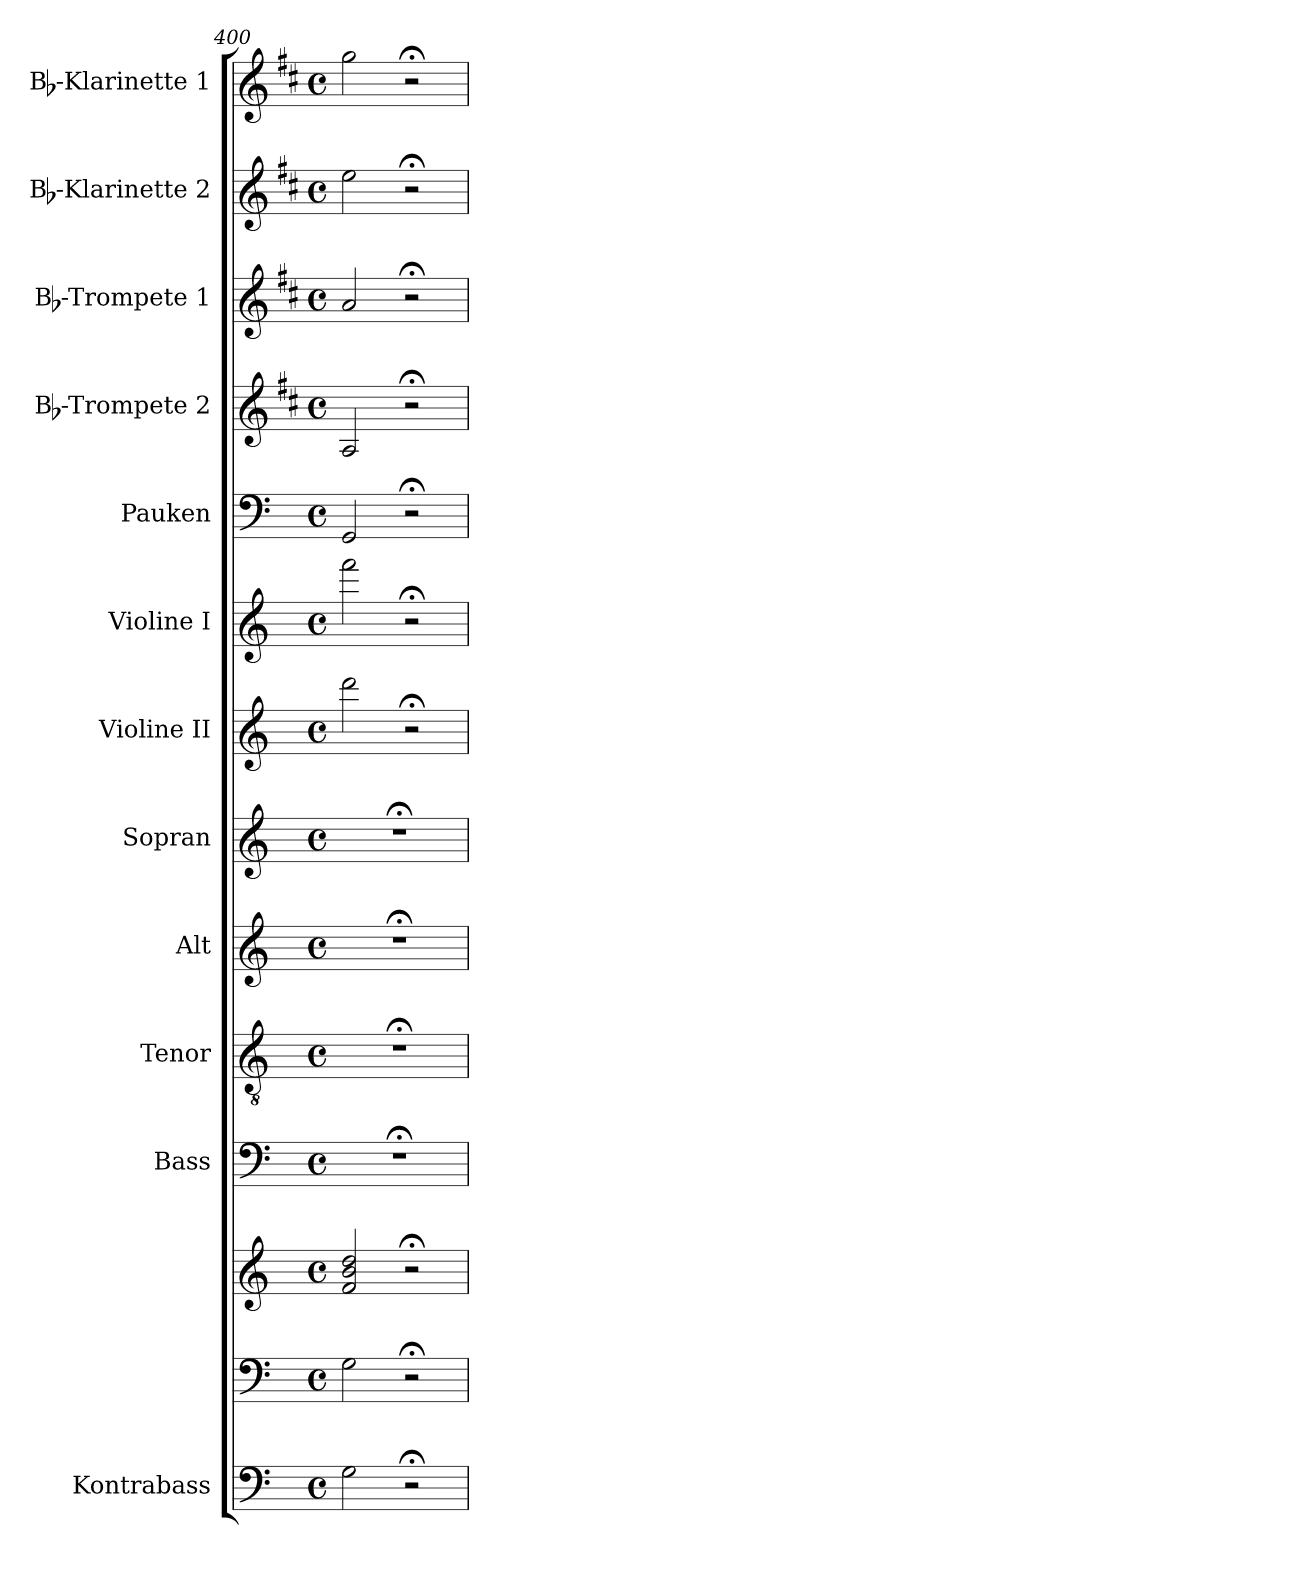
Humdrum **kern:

**kern	**kern	**kern	**kern	**kern	**kern	**kern	**kern	**kern	**kern	**kern	**kern	**kern	**kern
*part13	*part12	*part12	*part11	*part10	*part9	*part8	*part7	*part6	*part5	*part4	*part3	*part2	*part1
*staff14	*staff13	*staff12	*staff11	*staff10	*staff9	*staff8	*staff7	*staff6	*staff5	*staff4	*staff3	*staff2	*staff1
*I"Kontrabass	*	*	*I"Bass	*I"Tenor	*I"Alt	*I"Sopran	*I"Violine II	*I"Violine I	*I"Pauken	*I"Bb-Trompete 2	*I"Bb-Trompete 1	*I"Bb-Klarinette 2	*I"Bb-Klarinette 1
*I'Kb.	*	*	*I'B.	*I'T.	*I'A.	*I'S.	*I'Vl. II	*I'Vl. I	*I'Pk.	*I'Bb Trp. 2	*I'Bb Trp. 1	*I'Bb Kl. 2	*I'Bb Kl. 1
*clefF4	*clefF4	*clefG2	*clefF4	*clefGv2	*clefG2	*clefG2	*clefG2	*clefG2	*clefF4	*clefG2	*clefG2	*clefG2	*clefG2
*ITrd7c12	*	*	*	*	*	*	*	*	*	*ITrd1c2	*ITrd1c2	*ITrd1c2	*ITrd1c2
*k[]	*k[]	*k[]	*k[]	*k[]	*k[]	*k[]	*k[]	*k[]	*k[]	*k[]	*k[]	*k[]	*k[]
*C:	*C:	*C:	*C:	*C:	*C:	*C:	*C:	*C:	*C:	*C:	*C:	*C:	*C:
*M4/4	*M4/4	*M4/4	*M4/4	*M4/4	*M4/4	*M4/4	*M4/4	*M4/4	*M4/4	*M4/4	*M4/4	*M4/4	*M4/4
*met(c)	*met(c)	*met(c)	*met(c)	*met(c)	*met(c)	*met(c)	*met(c)	*met(c)	*met(c)	*met(c)	*met(c)	*met(c)	*met(c)
=400	=400	=400	=400	=400	=400	=400	=400	=400	=400	=400	=400	=400	=400
2GG\	2G\	2f/ 2b/ 2dd/	1r;<	1r;<	1r;<	1r;<	2ddd\	2fff\	2GG/	2G/	2g/	2dd\	2ff\
2r;<	2r;<	2r;<	.	.	.	.	2r;<	2r;<	2r;<	2r;<	2r;<	2r;<	2r;<
=	=	=	=	=	=	=	=	=	=	=	=	=	=
*-	*-	*-	*-	*-	*-	*-	*-	*-	*-	*-	*-	*-	*-
